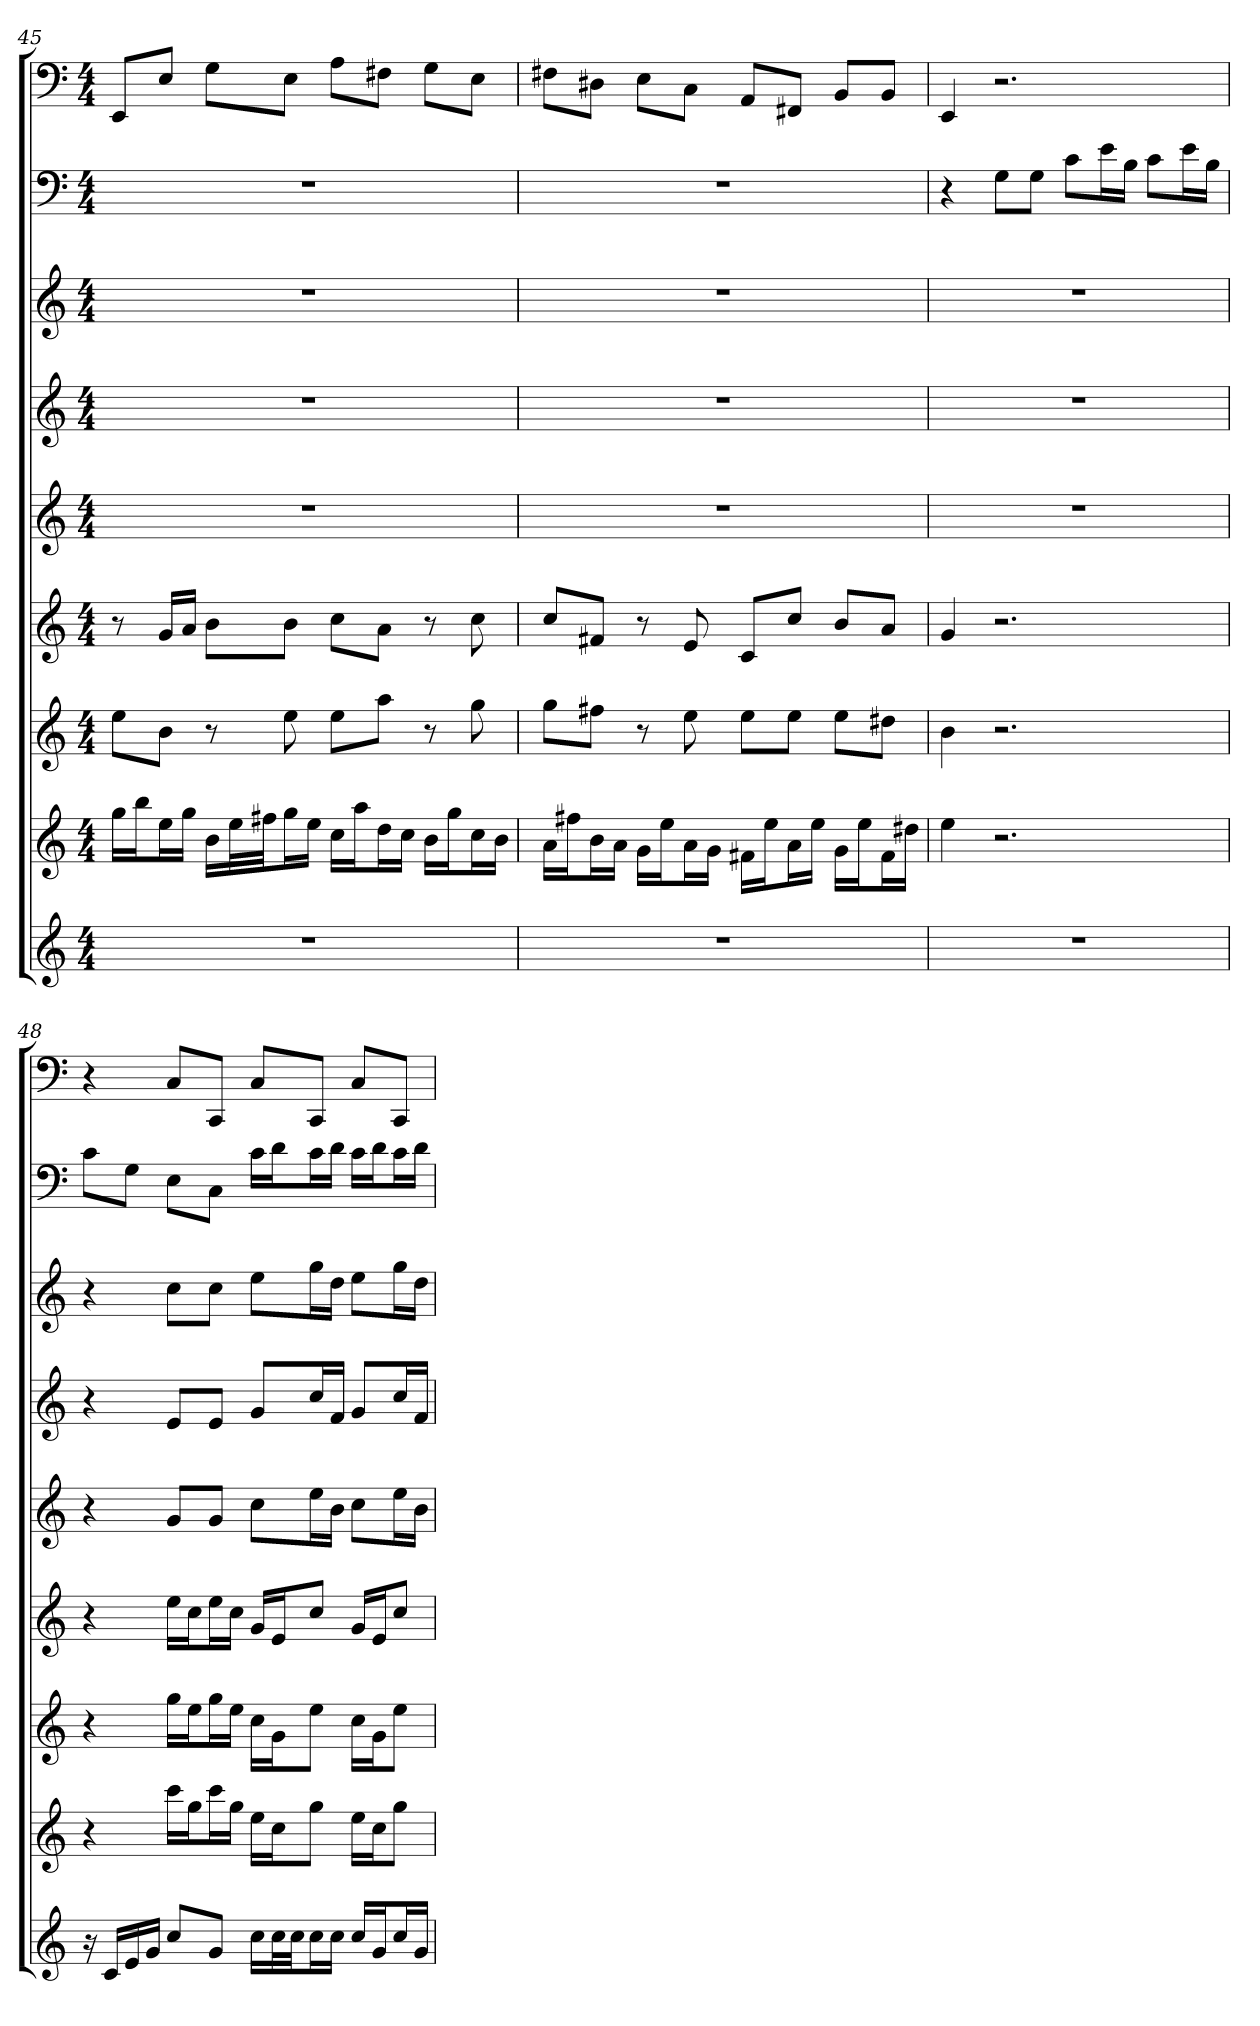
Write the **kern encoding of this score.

**kern	**kern	**kern	**kern	**kern	**kern	**kern	**kern	**kern
*part9	*part8	*part7	*part6	*part5	*part4	*part3	*part2	*part1
*staff9	*staff8	*staff7	*staff6	*staff5	*staff4	*staff3	*staff2	*staff1
*k[]	*k[]	*k[]	*k[]	*k[]	*k[]	*k[]	*k[]	*k[]
*C:	*C:	*C:	*C:	*C:	*C:	*C:	*C:	*C:
*M4/4	*M4/4	*M4/4	*M4/4	*M4/4	*M4/4	*M4/4	*M4/4	*M4/4
=45	=45	=45	=45	=45	=45	=45	=45	=45
1r	16ggLL	8eeL	8r	1r	1r	1r	1r	8EEL
.	16bbJ	.	.	.	.	.	.	.
.	16eeL	8bJ	16gLL	.	.	.	.	8EJ
.	16ggJJ	.	16aJJ	.	.	.	.	.
.	16bLL	8r	8bL	.	.	.	.	8GL
.	32eeL	.	.	.	.	.	.	.
.	32ff#XJJ	.	.	.	.	.	.	.
.	16ggL	8ee	8bJ	.	.	.	.	8EJ
.	16eeJJ	.	.	.	.	.	.	.
.	16ccLL	8eeL	8ccL	.	.	.	.	8AL
.	16aaJ	.	.	.	.	.	.	.
.	16ddL	8aaJ	8aJ	.	.	.	.	8F#XJ
.	16ccJJ	.	.	.	.	.	.	.
.	16bLL	8r	8r	.	.	.	.	8GL
.	16ggJ	.	.	.	.	.	.	.
.	16ccL	8gg	8cc	.	.	.	.	8EJ
.	16bJJ	.	.	.	.	.	.	.
=46	=46	=46	=46	=46	=46	=46	=46	=46
1r	16aLL	8ggL	8ccL	1r	1r	1r	1r	8F#XL
.	16ff#XJ	.	.	.	.	.	.	.
.	16bL	8ff#XJ	8f#XJ	.	.	.	.	8D#XJ
.	16aJJ	.	.	.	.	.	.	.
.	16gLL	8r	8r	.	.	.	.	8EL
.	16eeJ	.	.	.	.	.	.	.
.	16aL	8ee	8e	.	.	.	.	8CJ
.	16gJJ	.	.	.	.	.	.	.
.	16f#XLL	8eeL	8cL	.	.	.	.	8AAL
.	16eeJ	.	.	.	.	.	.	.
.	16aL	8eeJ	8ccJ	.	.	.	.	8FF#XJ
.	16eeJJ	.	.	.	.	.	.	.
.	16gLL	8eeL	8bL	.	.	.	.	8BBL
.	16eeJ	.	.	.	.	.	.	.
.	16f#L	8dd#XJ	8aJ	.	.	.	.	8BBJ
.	16dd#XJJ	.	.	.	.	.	.	.
=47	=47	=47	=47	=47	=47	=47	=47	=47
1r	4ee	4b	4g	1r	1r	1r	4r	4EE
.	2.r	2.r	2.r	.	.	.	8GL	2.r
.	.	.	.	.	.	.	8GJ	.
.	.	.	.	.	.	.	8cL	.
.	.	.	.	.	.	.	16eL	.
.	.	.	.	.	.	.	16BJJ	.
.	.	.	.	.	.	.	8cL	.
.	.	.	.	.	.	.	16eL	.
.	.	.	.	.	.	.	16BJJ	.
=48	=48	=48	=48	=48	=48	=48	=48	=48
16r	4r	4r	4r	4r	4r	4r	8cL	4r
16cLL	.	.	.	.	.	.	.	.
16e	.	.	.	.	.	.	8GJ	.
16gJJ	.	.	.	.	.	.	.	.
8ccL	16cccLL	16ggLL	16eeLL	8gL	8eL	8ccL	8EL	8CL
.	16ggJ	16eeJ	16ccJ	.	.	.	.	.
8gJ	16cccL	16ggL	16eeL	8gJ	8eJ	8ccJ	8CJ	8CCJ
.	16ggJJ	16eeJJ	16ccJJ	.	.	.	.	.
16ccLL	16eeLL	16ccLL	16gLL	8ccL	8gL	8eeL	16cLL	8CL
32ccL	16ccJ	16gJ	16eJ	.	.	.	16dJ	.
32ccJJ	.	.	.	.	.	.	.	.
16ccL	8ggJ	8eeJ	8ccJ	16eeL	16ccL	16ggL	16cL	8CCJ
16ccJJ	.	.	.	16bJJ	16fJJ	16ddJJ	16dJJ	.
16ccLL	16eeLL	16ccLL	16gLL	8ccL	8gL	8eeL	16cLL	8CL
16gJ	16ccJ	16gJ	16eJ	.	.	.	16dJ	.
16ccL	8ggJ	8eeJ	8ccJ	16eeL	16ccL	16ggL	16cL	8CCJ
16gJJ	.	.	.	16bJJ	16fJJ	16ddJJ	16dJJ	.
=	=	=	=	=	=	=	=	=
*-	*-	*-	*-	*-	*-	*-	*-	*-
